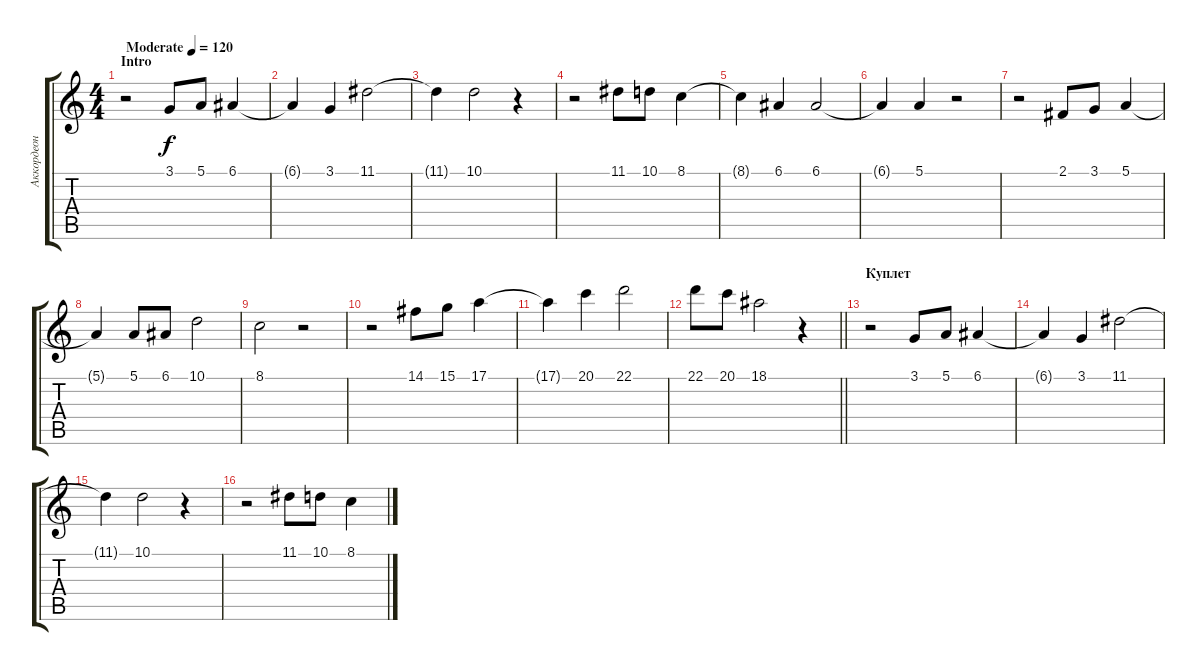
\track ("Аккордеон ПР" "Аккордеон ") {instrument accordion}
\staff {score tabs}
\tuning (E4 B3 G3 D3 A2 E2) {hide}
\ts (4 4)
\section ("" "Intro ")
\tempo (120 "Moderate")
\clef g2
\ks c
r.2{dy f instrument accordion} 3.1.8 5.1.8 6.1.4 |
6.1{t}.4 3.1.4 11.1.2 |
11.1{t}.4 10.1.2 r.4 |
r.2 11.1.8 10.1.8 8.1.4 |
8.1{t}.4 6.1.4 6.1.2 |
6.1{t}.4 5.1.4 r.2 |
r.2 2.1.8 3.1.8 5.1.4 |
5.1{t}.4 5.1.8 6.1.8 10.1.2 |
8.1.2 r.2 |
r.2 14.1.8 15.1.8 17.1.4 |
17.1{t}.4 20.1.4 22.1.2 |
\barLineRight lightlight
22.1.8 20.1.8 18.1.2 r.4 |
\section ("" "Куплет ")
r.2 3.1.8 5.1.8 6.1.4 |
6.1{t}.4 3.1.4 11.1.2 |
11.1{t}.4 10.1.2 r.4 |
r.2 11.1.8 10.1.8 8.1.4
